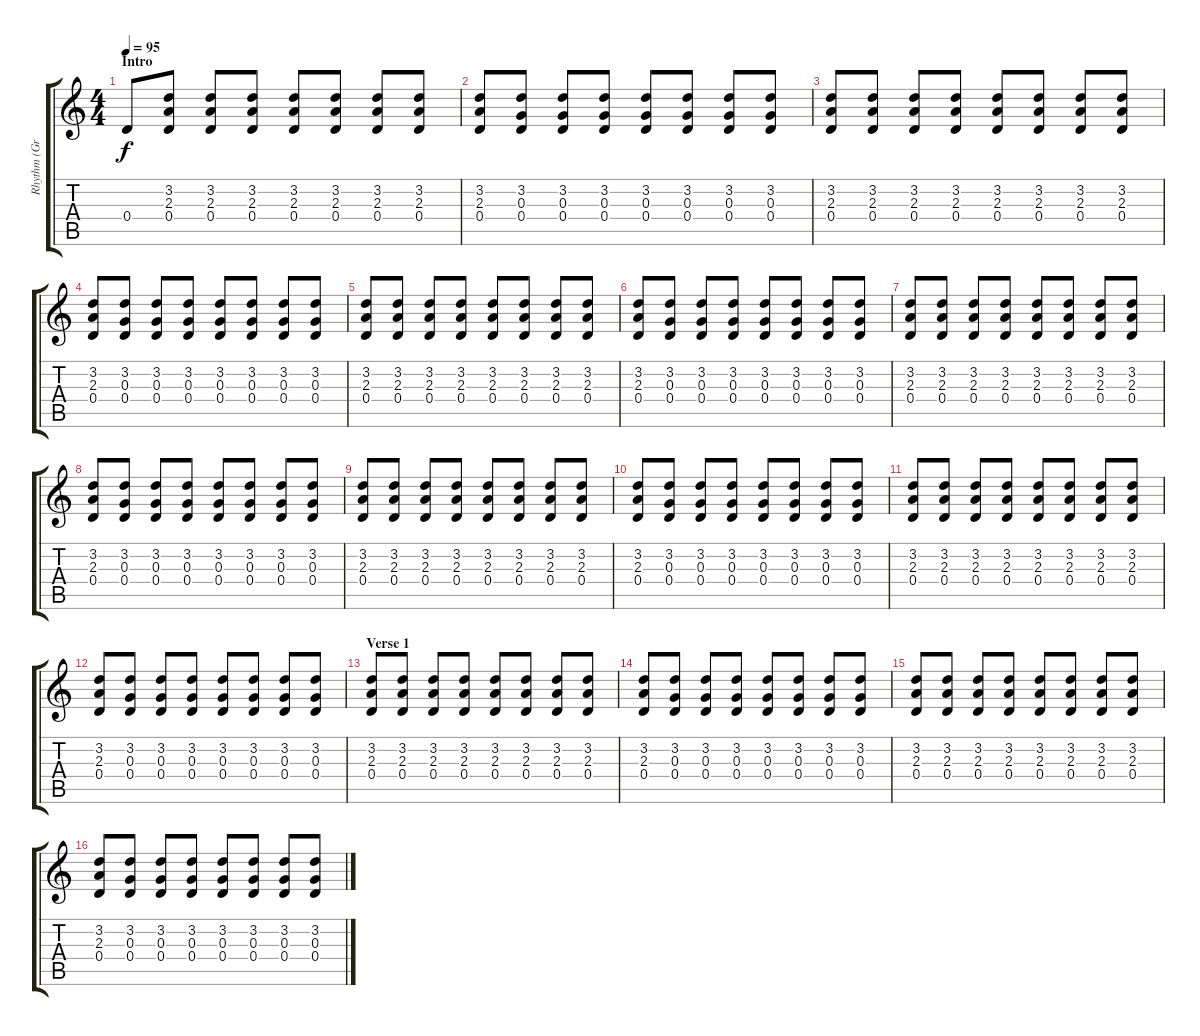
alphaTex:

\track ("Rhythm (Grant Nicholas)" "Rhythm (Gr") {instrument overdrivenguitar}
\staff {score tabs}
\tuning (E4 B3 G3 D3 A2 D2) {hide}
\ts (4 4)
\section ("" "Intro")
\tempo 95
\clef g2
\ks c
0.4.8{dy f instrument overdrivenguitar} (3.2 2.3 0.4).8 (3.2 2.3 0.4).8 (3.2 2.3 0.4).8 (3.2 2.3 0.4).8 (3.2 2.3 0.4).8 (3.2 2.3 0.4).8 (3.2 2.3 0.4).8 |
(3.2 2.3 0.4).8 (3.2 0.3 0.4).8 (3.2 0.3 0.4).8 (3.2 0.3 0.4).8 (3.2 0.3 0.4).8 (3.2 0.3 0.4).8 (3.2 0.3 0.4).8 (3.2 0.3 0.4).8 |
(3.2 2.3 0.4).8 (3.2 2.3 0.4).8 (3.2 2.3 0.4).8 (3.2 2.3 0.4).8 (3.2 2.3 0.4).8 (3.2 2.3 0.4).8 (3.2 2.3 0.4).8 (3.2 2.3 0.4).8 |
(3.2 2.3 0.4).8 (3.2 0.3 0.4).8 (3.2 0.3 0.4).8 (3.2 0.3 0.4).8 (3.2 0.3 0.4).8 (3.2 0.3 0.4).8 (3.2 0.3 0.4).8 (3.2 0.3 0.4).8 |
(3.2 2.3 0.4).8 (3.2 2.3 0.4).8 (3.2 2.3 0.4).8 (3.2 2.3 0.4).8 (3.2 2.3 0.4).8 (3.2 2.3 0.4).8 (3.2 2.3 0.4).8 (3.2 2.3 0.4).8 |
(3.2 2.3 0.4).8 (3.2 0.3 0.4).8 (3.2 0.3 0.4).8 (3.2 0.3 0.4).8 (3.2 0.3 0.4).8 (3.2 0.3 0.4).8 (3.2 0.3 0.4).8 (3.2 0.3 0.4).8 |
(3.2 2.3 0.4).8 (3.2 2.3 0.4).8 (3.2 2.3 0.4).8 (3.2 2.3 0.4).8 (3.2 2.3 0.4).8 (3.2 2.3 0.4).8 (3.2 2.3 0.4).8 (3.2 2.3 0.4).8 |
(3.2 2.3 0.4).8 (3.2 0.3 0.4).8 (3.2 0.3 0.4).8 (3.2 0.3 0.4).8 (3.2 0.3 0.4).8 (3.2 0.3 0.4).8 (3.2 0.3 0.4).8 (3.2 0.3 0.4).8 |
(3.2 2.3 0.4).8 (3.2 2.3 0.4).8 (3.2 2.3 0.4).8 (3.2 2.3 0.4).8 (3.2 2.3 0.4).8 (3.2 2.3 0.4).8 (3.2 2.3 0.4).8 (3.2 2.3 0.4).8 |
(3.2 2.3 0.4).8 (3.2 0.3 0.4).8 (3.2 0.3 0.4).8 (3.2 0.3 0.4).8 (3.2 0.3 0.4).8 (3.2 0.3 0.4).8 (3.2 0.3 0.4).8 (3.2 0.3 0.4).8 |
(3.2 2.3 0.4).8 (3.2 2.3 0.4).8 (3.2 2.3 0.4).8 (3.2 2.3 0.4).8 (3.2 2.3 0.4).8 (3.2 2.3 0.4).8 (3.2 2.3 0.4).8 (3.2 2.3 0.4).8 |
(3.2 2.3 0.4).8 (3.2 0.3 0.4).8 (3.2 0.3 0.4).8 (3.2 0.3 0.4).8 (3.2 0.3 0.4).8 (3.2 0.3 0.4).8 (3.2 0.3 0.4).8 (3.2 0.3 0.4).8 |
\section ("" "Verse 1")
(3.2 2.3 0.4).8 (3.2 2.3 0.4).8 (3.2 2.3 0.4).8 (3.2 2.3 0.4).8 (3.2 2.3 0.4).8 (3.2 2.3 0.4).8 (3.2 2.3 0.4).8 (3.2 2.3 0.4).8 |
(3.2 2.3 0.4).8 (3.2 0.3 0.4).8 (3.2 0.3 0.4).8 (3.2 0.3 0.4).8 (3.2 0.3 0.4).8 (3.2 0.3 0.4).8 (3.2 0.3 0.4).8 (3.2 0.3 0.4).8 |
(3.2 2.3 0.4).8 (3.2 2.3 0.4).8 (3.2 2.3 0.4).8 (3.2 2.3 0.4).8 (3.2 2.3 0.4).8 (3.2 2.3 0.4).8 (3.2 2.3 0.4).8 (3.2 2.3 0.4).8 |
(3.2 2.3 0.4).8 (3.2 0.3 0.4).8 (3.2 0.3 0.4).8 (3.2 0.3 0.4).8 (3.2 0.3 0.4).8 (3.2 0.3 0.4).8 (3.2 0.3 0.4).8 (3.2 0.3 0.4).8
